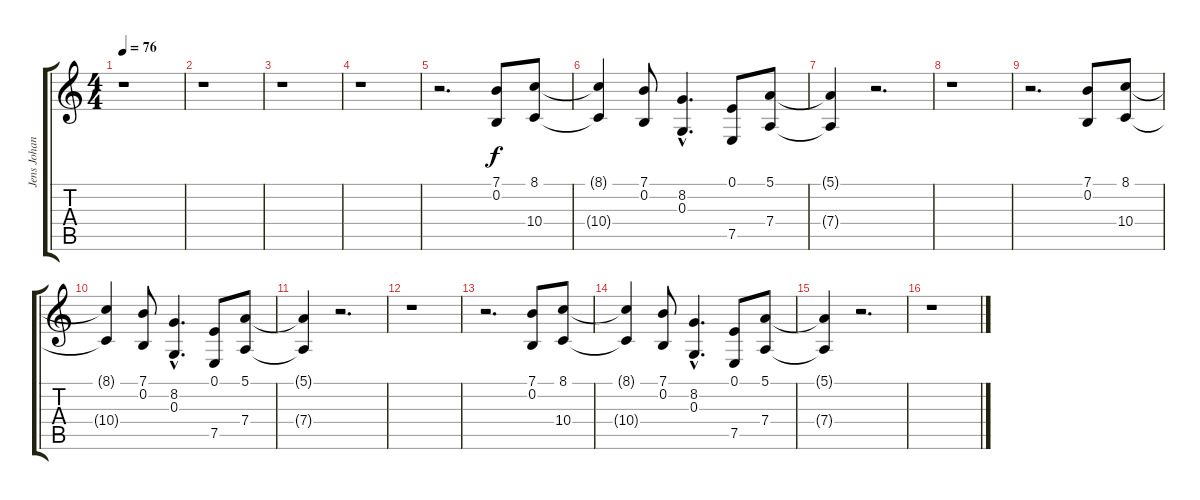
\track ("Jens Johansson" "Jens Johan") {instrument choiraahs}
\staff {score tabs}
\tuning (E4 B3 G3 D3 A2 E2) {hide}
\ts (4 4)
\tempo 76
\clef g2
\ks c
r.1{dy f} |
r.1 |
r.1 |
r.1 |
r.2{d} (7.1 0.2).8 (8.1 10.4).8 |
(8.1{t} 10.4{t}).4 (7.1 0.2).8 (8.2{hac} 0.3{hac}).4{d} (0.1 7.5).8 (5.1 7.4).8 |
(5.1{t} 7.4{t}).4 r.2{d} |
r.1 |
r.2{d} (7.1 0.2).8 (8.1 10.4).8 |
(8.1{t} 10.4{t}).4 (7.1 0.2).8 (8.2{hac} 0.3{hac}).4{d} (0.1 7.5).8 (5.1 7.4).8 |
(5.1{t} 7.4{t}).4 r.2{d} |
r.1 |
r.2{d} (7.1 0.2).8 (8.1 10.4).8 |
(8.1{t} 10.4{t}).4 (7.1 0.2).8 (8.2{hac} 0.3{hac}).4{d} (0.1 7.5).8 (5.1 7.4).8 |
(5.1{t} 7.4{t}).4 r.2{d} |
r.1
